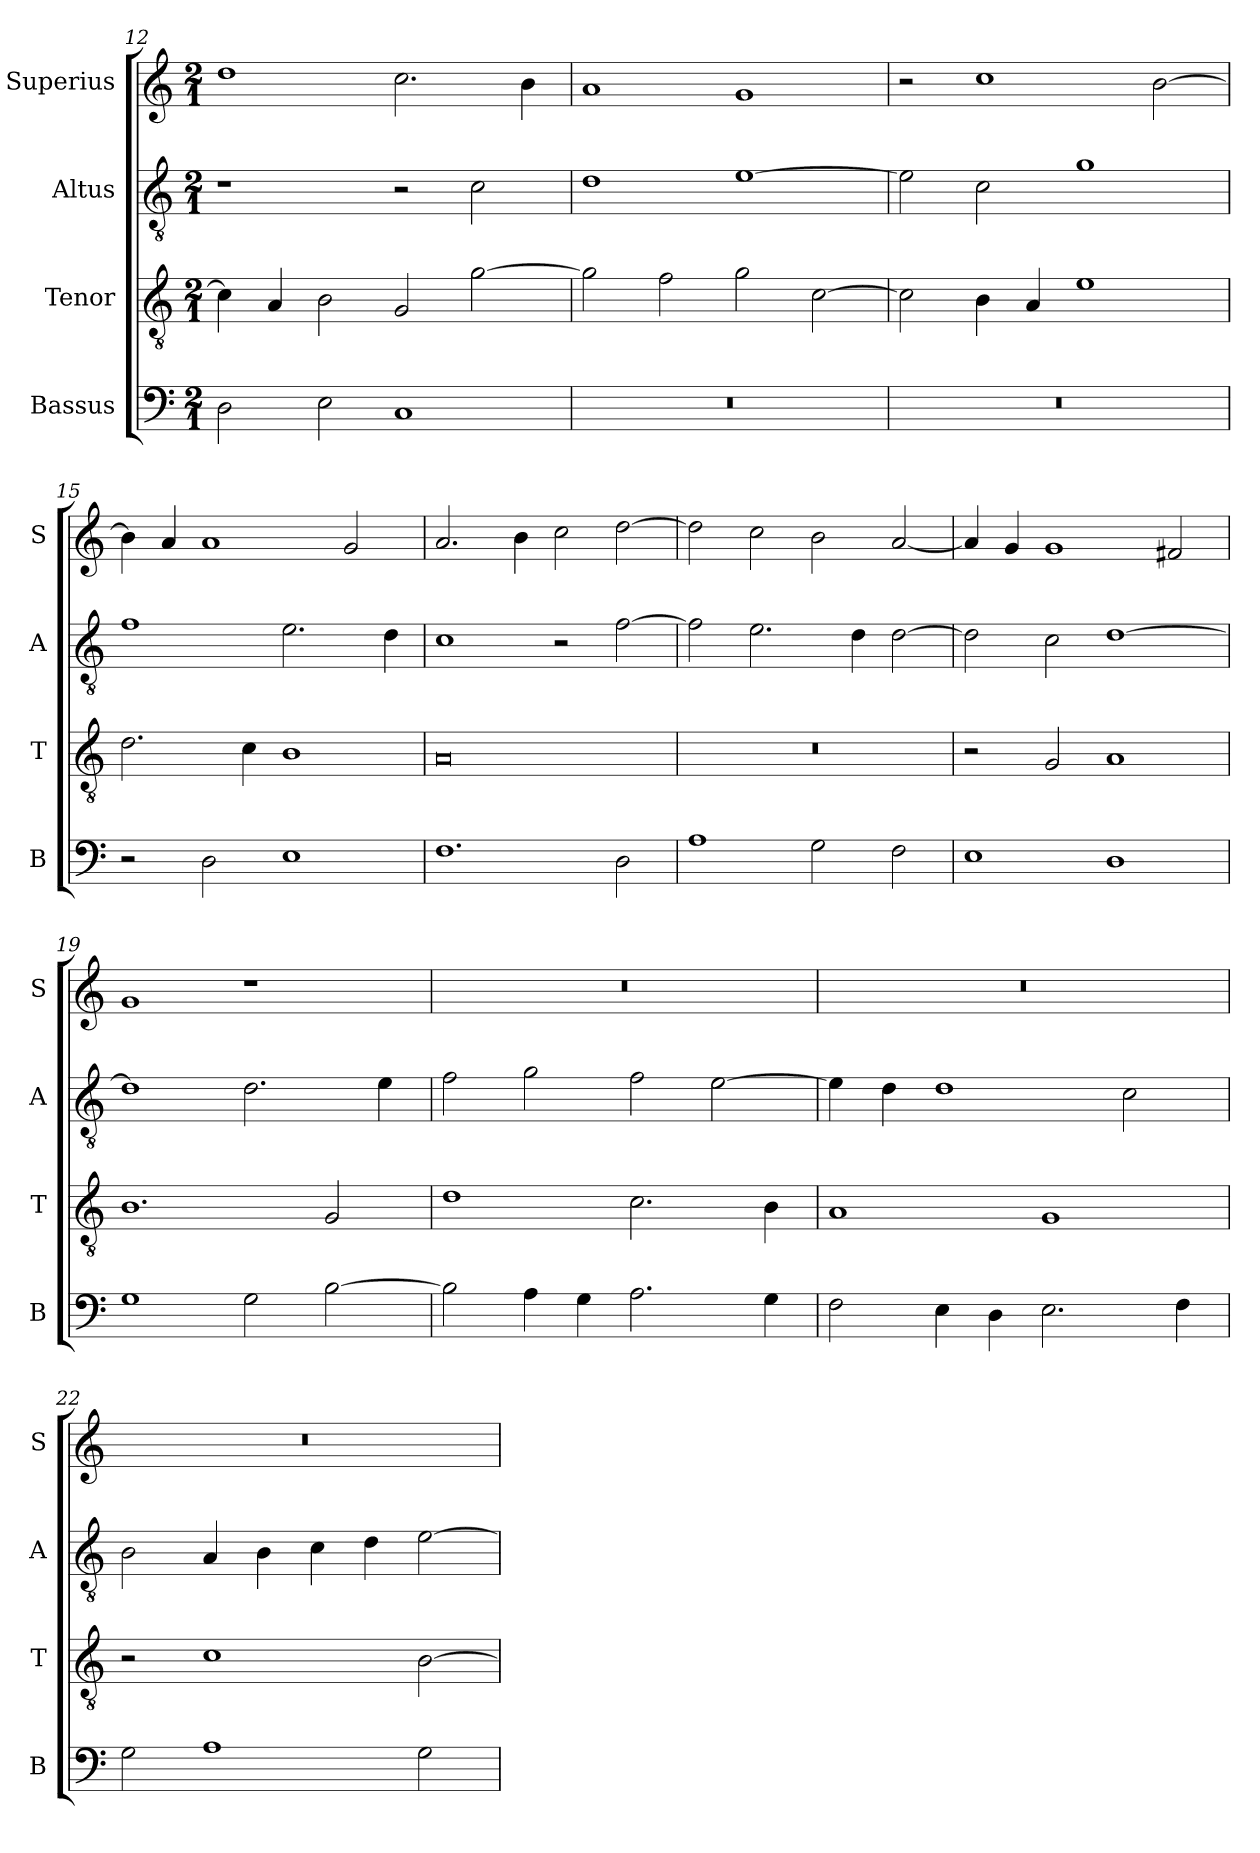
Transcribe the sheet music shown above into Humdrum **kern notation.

**kern	**kern	**kern	**kern
*part4	*part3	*part2	*part1
*staff4	*staff3	*staff2	*staff1
*I"Bassus	*I"Tenor	*I"Altus	*I"Superius
*I'B	*I'T	*I'A	*I'S
*clefF4	*clefGv2	*clefGv2	*clefG2
*k[]	*k[]	*k[]	*k[]
*C:	*C:	*C:	*C:
*M2/1	*M2/1	*M2/1	*M2/1
=12	=12	=12	=12
2D	4c]	1r	1dd
.	4A	.	.
2E	2B	.	.
1C	2G	2r	2.cc
.	[2g	2c	.
.	.	.	4b
=13	=13	=13	=13
0r	2g]	1d	1a
.	2f	.	.
.	2g	[1e	1g
.	[2c	.	.
=14	=14	=14	=14
0r	2c]	2e]	2r
.	4B	2c	1cc
.	4A	.	.
.	1e	1g	.
.	.	.	[2b
=15	=15	=15	=15
2r	2.d	1f	4b]
.	.	.	4a
2D	.	.	1a
.	4c	.	.
1E	1B	2.e	.
.	.	.	2g
.	.	4d	.
=16	=16	=16	=16
1.F	0A	1c	2.a
.	.	.	4b
.	.	2r	2cc
2D	.	[2f	[2dd
=17	=17	=17	=17
1A	0r	2f]	2dd]
.	.	2.e	2cc
2G	.	.	2b
.	.	4d	.
2F	.	[2d	[2a
=18	=18	=18	=18
1E	2r	2d]	4a]
.	.	.	4g
.	2G	2c	1g
1D	1A	[1d	.
.	.	.	2f#X
=19	=19	=19	=19
1G	1.B	1d]	1g
2G	.	2.d	1r
[2B	2G	.	.
.	.	4e	.
=20	=20	=20	=20
2B]	1d	2f	0r
4A	.	2g	.
4G	.	.	.
2.A	2.c	2f	.
.	.	[2e	.
4G	4B	.	.
=21	=21	=21	=21
2F	1A	4e]	0r
.	.	4d	.
4E	.	1d	.
4D	.	.	.
2.E	1G	.	.
.	.	2c	.
4F	.	.	.
=22	=22	=22	=22
2G	2r	2B	0r
1A	1c	4A	.
.	.	4B	.
.	.	4c	.
.	.	4d	.
2G	[2B	[2e	.
=	=	=	=
*-	*-	*-	*-
